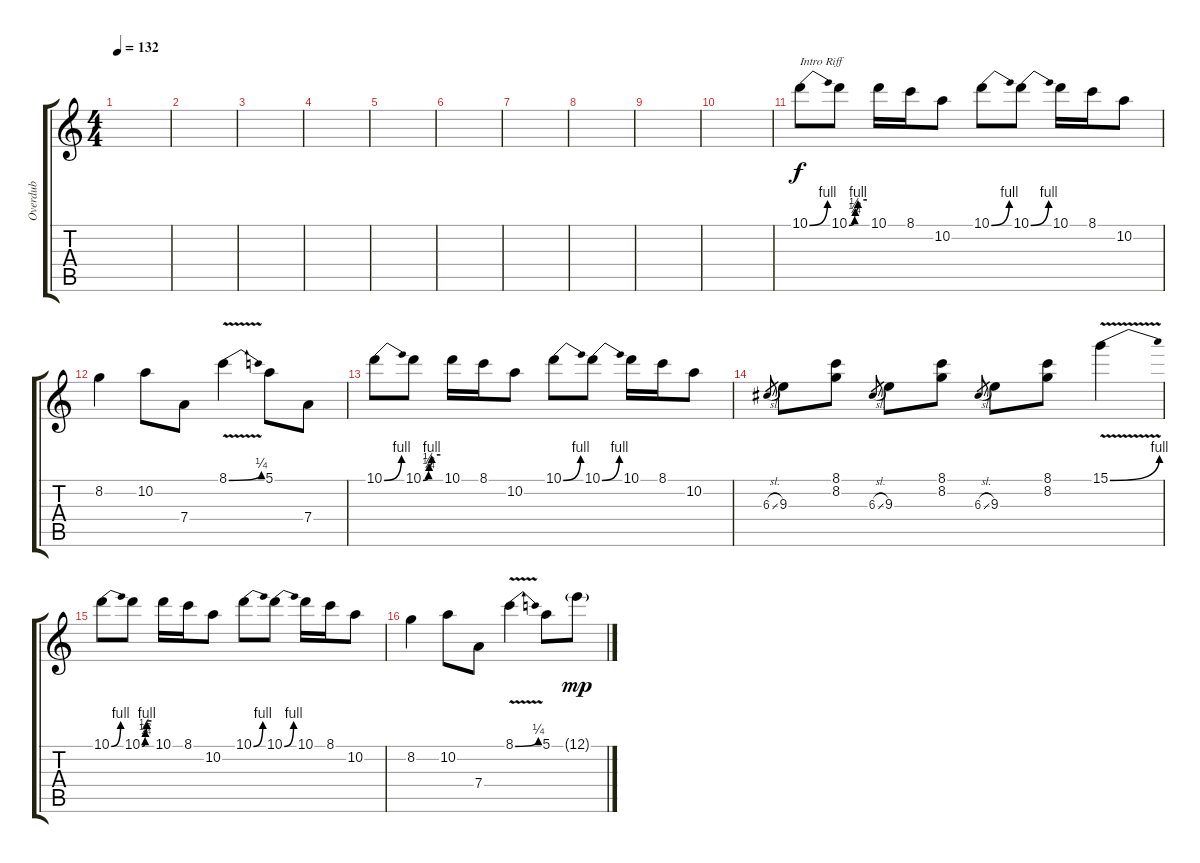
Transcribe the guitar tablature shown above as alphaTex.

\track ("Overdub" "Overdub") {instrument distortionguitar}
\staff {score tabs}
\tuning (E4 B3 G3 D3 A2 E2) {hide}
\ts (4 4)
\tempo 132
\clef g2
\ks c
|
|
|
|
|
|
|
|
|
|
10.1{be (bend 0 0 60 4)}.8{txt "Intro Riff"} 10.1{be (custom 0 0 19 1 21 2 30 4 60 4)}.8 10.1.16 8.1.16 10.2.8 10.1{be (bend 0 0 60 4)}.8 10.1{be (bend 0 0 60 4)}.8 10.1.16 8.1.16 10.2.8 |
8.2.4 10.2.8 7.4.8 8.1{be (bend 0 0 60 1) v}.4 5.1.8 7.4.8 |
10.1{be (bend 0 0 60 4)}.8 10.1{be (custom 0 0 19 1 21 2 30 4 60 4)}.8 10.1.16 8.1.16 10.2.8 10.1{be (bend 0 0 60 4)}.8 10.1{be (bend 0 0 60 4)}.8 10.1.16 8.1.16 10.2.8 |
6.3{sl}.8{gr} 9.3.8 (8.1 8.2).8 6.3{sl}.8{gr} 9.3.8 (8.1 8.2).8 6.3{sl}.8{gr} 9.3.8 (8.1 8.2).8 15.1{be (bend 0 0 60 4) v}.4 |
10.1{be (bend 0 0 60 4)}.8 10.1{be (custom 0 0 19 1 21 2 30 4 60 4)}.8 10.1.16 8.1.16 10.2.8 10.1{be (bend 0 0 60 4)}.8 10.1{be (bend 0 0 60 4)}.8 10.1.16 8.1.16 10.2.8 |
8.2.4 10.2.8 7.4.8 8.1{be (bend 0 0 60 1) v}.4 5.1.8 12.1{g}.8{dy mp}
